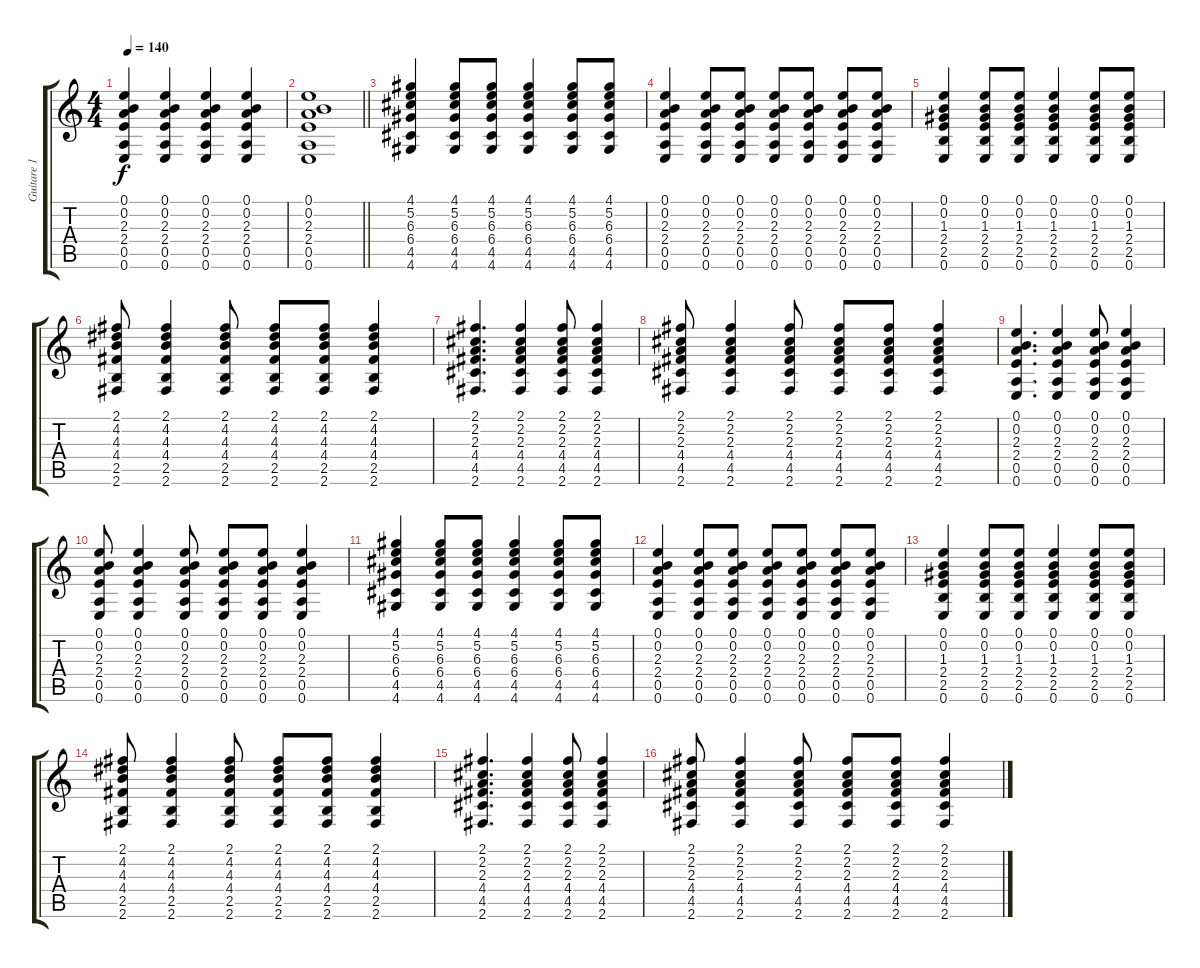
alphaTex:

\track ("Guitare 1" "Guitare 1") {instrument acousticguitarnylon}
\staff {score tabs}
\tuning (E4 B3 G3 D3 A2 E2) {hide}
\ts (4 4)
\tempo 140
\clef g2
\ks c
(0.1 0.2 2.3 2.4 0.5 0.6).4{dy f} (0.1 0.2 2.3 2.4 0.5 0.6).4 (0.1 0.2 2.3 2.4 0.5 0.6).4 (0.1 0.2 2.3 2.4 0.5 0.6).4 |
\barLineRight lightlight
(0.1 0.2 2.3 2.4 0.5 0.6).1 |
(4.1 5.2 6.3 6.4 4.5 4.6).4 (4.1 5.2 6.3 6.4 4.5 4.6).8 (4.1 5.2 6.3 6.4 4.5 4.6).8 (4.1 5.2 6.3 6.4 4.5 4.6).4 (4.1 5.2 6.3 6.4 4.5 4.6).8 (4.1 5.2 6.3 6.4 4.5 4.6).8 |
(0.1 0.2 2.3 2.4 0.5 0.6).4 (0.1 0.2 2.3 2.4 0.5 0.6).8 (0.1 0.2 2.3 2.4 0.5 0.6).8 (0.1 0.2 2.3 2.4 0.5 0.6).8 (0.1 0.2 2.3 2.4 0.5 0.6).8 (0.1 0.2 2.3 2.4 0.5 0.6).8 (0.1 0.2 2.3 2.4 0.5 0.6).8 |
(0.1 0.2 1.3 2.4 2.5 0.6).4 (0.1 0.2 1.3 2.4 2.5 0.6).8 (0.1 0.2 1.3 2.4 2.5 0.6).8 (0.1 0.2 1.3 2.4 2.5 0.6).4 (0.1 0.2 1.3 2.4 2.5 0.6).8 (0.1 0.2 1.3 2.4 2.5 0.6).8 |
(2.1 4.2 4.3 4.4 2.5 2.6).8 (2.1 4.2 4.3 4.4 2.5 2.6).4 (2.1 4.2 4.3 4.4 2.5 2.6).8 (2.1 4.2 4.3 4.4 2.5 2.6).8 (2.1 4.2 4.3 4.4 2.5 2.6).8 (2.1 4.2 4.3 4.4 2.5 2.6).4 |
(2.1 2.2 2.3 4.4 4.5 2.6).4{d} (2.1 2.2 2.3 4.4 4.5 2.6).4 (2.1 2.2 2.3 4.4 4.5 2.6).8 (2.1 2.2 2.3 4.4 4.5 2.6).4 |
(2.1 2.2 2.3 4.4 4.5 2.6).8 (2.1 2.2 2.3 4.4 4.5 2.6).4 (2.1 2.2 2.3 4.4 4.5 2.6).8 (2.1 2.2 2.3 4.4 4.5 2.6).8 (2.1 2.2 2.3 4.4 4.5 2.6).8 (2.1 2.2 2.3 4.4 4.5 2.6).4 |
(0.1 0.2 2.3 2.4 0.5 0.6).4{d} (0.1 0.2 2.3 2.4 0.5 0.6).4 (0.1 0.2 2.3 2.4 0.5 0.6).8 (0.1 0.2 2.3 2.4 0.5 0.6).4 |
(0.1 0.2 2.3 2.4 0.5 0.6).8 (0.1 0.2 2.3 2.4 0.5 0.6).4 (0.1 0.2 2.3 2.4 0.5 0.6).8 (0.1 0.2 2.3 2.4 0.5 0.6).8 (0.1 0.2 2.3 2.4 0.5 0.6).8 (0.1 0.2 2.3 2.4 0.5 0.6).4 |
(4.1 5.2 6.3 6.4 4.5 4.6).4 (4.1 5.2 6.3 6.4 4.5 4.6).8 (4.1 5.2 6.3 6.4 4.5 4.6).8 (4.1 5.2 6.3 6.4 4.5 4.6).4 (4.1 5.2 6.3 6.4 4.5 4.6).8 (4.1 5.2 6.3 6.4 4.5 4.6).8 |
(0.1 0.2 2.3 2.4 0.5 0.6).4 (0.1 0.2 2.3 2.4 0.5 0.6).8 (0.1 0.2 2.3 2.4 0.5 0.6).8 (0.1 0.2 2.3 2.4 0.5 0.6).8 (0.1 0.2 2.3 2.4 0.5 0.6).8 (0.1 0.2 2.3 2.4 0.5 0.6).8 (0.1 0.2 2.3 2.4 0.5 0.6).8 |
(0.1 0.2 1.3 2.4 2.5 0.6).4 (0.1 0.2 1.3 2.4 2.5 0.6).8 (0.1 0.2 1.3 2.4 2.5 0.6).8 (0.1 0.2 1.3 2.4 2.5 0.6).4 (0.1 0.2 1.3 2.4 2.5 0.6).8 (0.1 0.2 1.3 2.4 2.5 0.6).8 |
(2.1 4.2 4.3 4.4 2.5 2.6).8 (2.1 4.2 4.3 4.4 2.5 2.6).4 (2.1 4.2 4.3 4.4 2.5 2.6).8 (2.1 4.2 4.3 4.4 2.5 2.6).8 (2.1 4.2 4.3 4.4 2.5 2.6).8 (2.1 4.2 4.3 4.4 2.5 2.6).4 |
(2.1 2.2 2.3 4.4 4.5 2.6).4{d} (2.1 2.2 2.3 4.4 4.5 2.6).4 (2.1 2.2 2.3 4.4 4.5 2.6).8 (2.1 2.2 2.3 4.4 4.5 2.6).4 |
(2.1 2.2 2.3 4.4 4.5 2.6).8 (2.1 2.2 2.3 4.4 4.5 2.6).4 (2.1 2.2 2.3 4.4 4.5 2.6).8 (2.1 2.2 2.3 4.4 4.5 2.6).8 (2.1 2.2 2.3 4.4 4.5 2.6).8 (2.1 2.2 2.3 4.4 4.5 2.6).4
